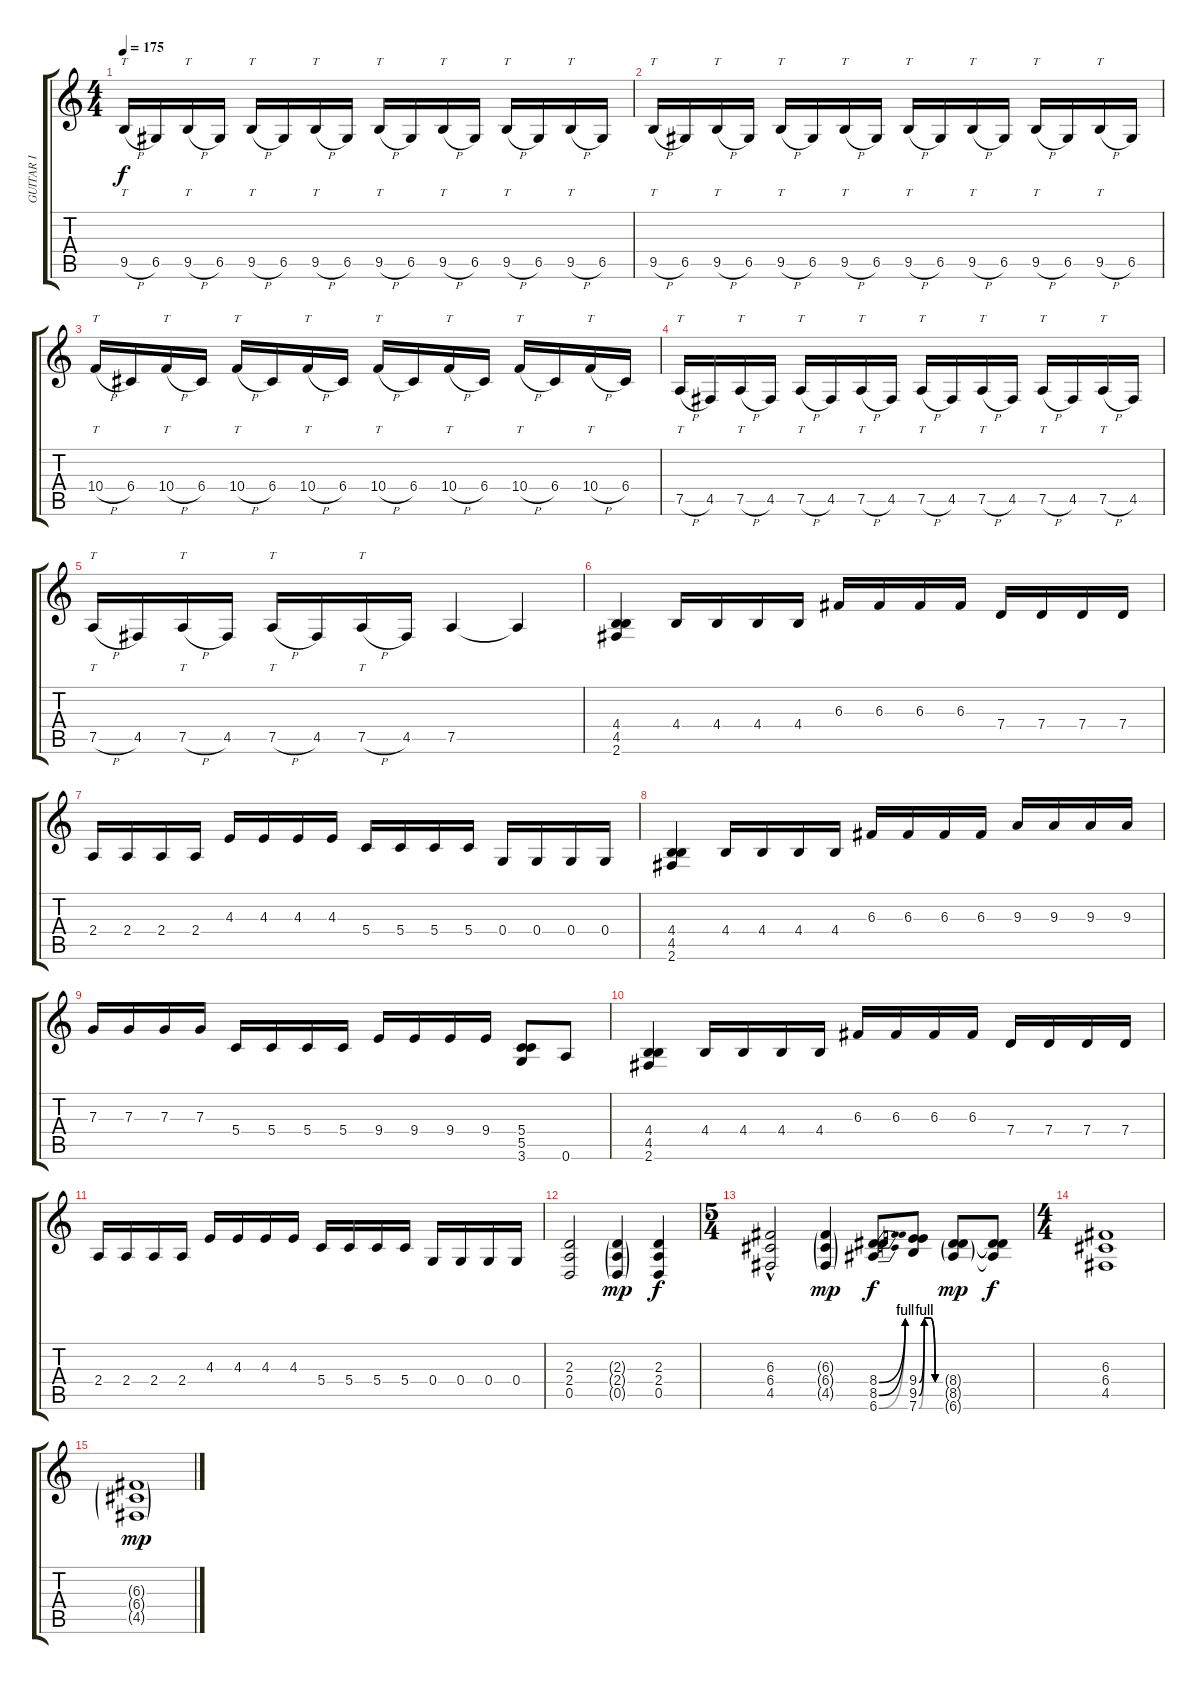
\track ("GUITAR I" "GUITAR I") {instrument distortionguitar}
\staff {score tabs}
\tuning (A3 E3 C3 G2 D2 A2) {hide}
\ts (4 4)
\tempo 175
\clef g2
\ks c
9.5{h}.16{tt dy f} 6.5.16 9.5{h}.16{tt} 6.5.16 9.5{h}.16{tt} 6.5.16 9.5{h}.16{tt} 6.5.16 9.5{h}.16{tt} 6.5.16 9.5{h}.16{tt} 6.5.16 9.5{h}.16{tt} 6.5.16 9.5{h}.16{tt} 6.5.16 |
9.5{h}.16{tt} 6.5.16 9.5{h}.16{tt} 6.5.16 9.5{h}.16{tt} 6.5.16 9.5{h}.16{tt} 6.5.16 9.5{h}.16{tt} 6.5.16 9.5{h}.16{tt} 6.5.16 9.5{h}.16{tt} 6.5.16 9.5{h}.16{tt} 6.5.16 |
10.4{h}.16{tt} 6.4.16 10.4{h}.16{tt} 6.4.16 10.4{h}.16{tt} 6.4.16 10.4{h}.16{tt} 6.4.16 10.4{h}.16{tt} 6.4.16 10.4{h}.16{tt} 6.4.16 10.4{h}.16{tt} 6.4.16 10.4{h}.16{tt} 6.4.16 |
7.5{h}.16{tt} 4.5.16 7.5{h}.16{tt} 4.5.16 7.5{h}.16{tt} 4.5.16 7.5{h}.16{tt} 4.5.16 7.5{h}.16{tt} 4.5.16 7.5{h}.16{tt} 4.5.16 7.5{h}.16{tt} 4.5.16 7.5{h}.16{tt} 4.5.16 |
7.5{h}.16{tt} 4.5.16 7.5{h}.16{tt} 4.5.16 7.5{h}.16{tt} 4.5.16 7.5{h}.16{tt} 4.5.16 7.5.4 7.5{t}.4 |
(4.4 4.5 2.6).4 4.4.16 4.4.16 4.4.16 4.4.16 6.3.16 6.3.16 6.3.16 6.3.16 7.4.16 7.4.16 7.4.16 7.4.16 |
2.4.16 2.4.16 2.4.16 2.4.16 4.3.16 4.3.16 4.3.16 4.3.16 5.4.16 5.4.16 5.4.16 5.4.16 0.4.16 0.4.16 0.4.16 0.4.16 |
(4.4 4.5 2.6).4 4.4.16 4.4.16 4.4.16 4.4.16 6.3.16 6.3.16 6.3.16 6.3.16 9.3.16 9.3.16 9.3.16 9.3.16 |
7.3.16 7.3.16 7.3.16 7.3.16 5.4.16 5.4.16 5.4.16 5.4.16 9.4.16 9.4.16 9.4.16 9.4.16 (5.4 5.5 3.6).8 0.6.8 |
(4.4 4.5 2.6).4 4.4.16 4.4.16 4.4.16 4.4.16 6.3.16 6.3.16 6.3.16 6.3.16 7.4.16 7.4.16 7.4.16 7.4.16 |
2.4.16 2.4.16 2.4.16 2.4.16 4.3.16 4.3.16 4.3.16 4.3.16 5.4.16 5.4.16 5.4.16 5.4.16 0.4.16 0.4.16 0.4.16 0.4.16 |
(2.3 2.4 0.5).2 (2.3{g} 2.4{g} 0.5{g}).4{dy mp} (2.3 2.4 0.5).4{dy f} |
\ts (5 4)
(6.3 6.4{hac} 4.5).2 (6.3{g} 6.4{g} 4.5{g}).4{dy mp} (8.4{be (bend 0 0 60 4)} 8.5{be (bend 0 0 60 4)} 6.6{be (bend 0 0 60 4)}).8{dy f} (9.4{be (custom 0 0 15 4 30 4 45 0 60 0)} 9.5{be (custom 0 0 15 4 30 4 45 0 60 0)} 7.6{be (custom 0 0 15 4 30 4 45 0 60 0)}).8 (8.4{g} 8.5{g} 6.6{g}).8{dy mp} (8.4{t} 8.5{t} 6.6{t}).8{dy f} |
\ts (4 4)
(6.3 6.4 4.5).1 |
(6.3{g} 6.4{g} 4.5{g}).1{dy mp}
